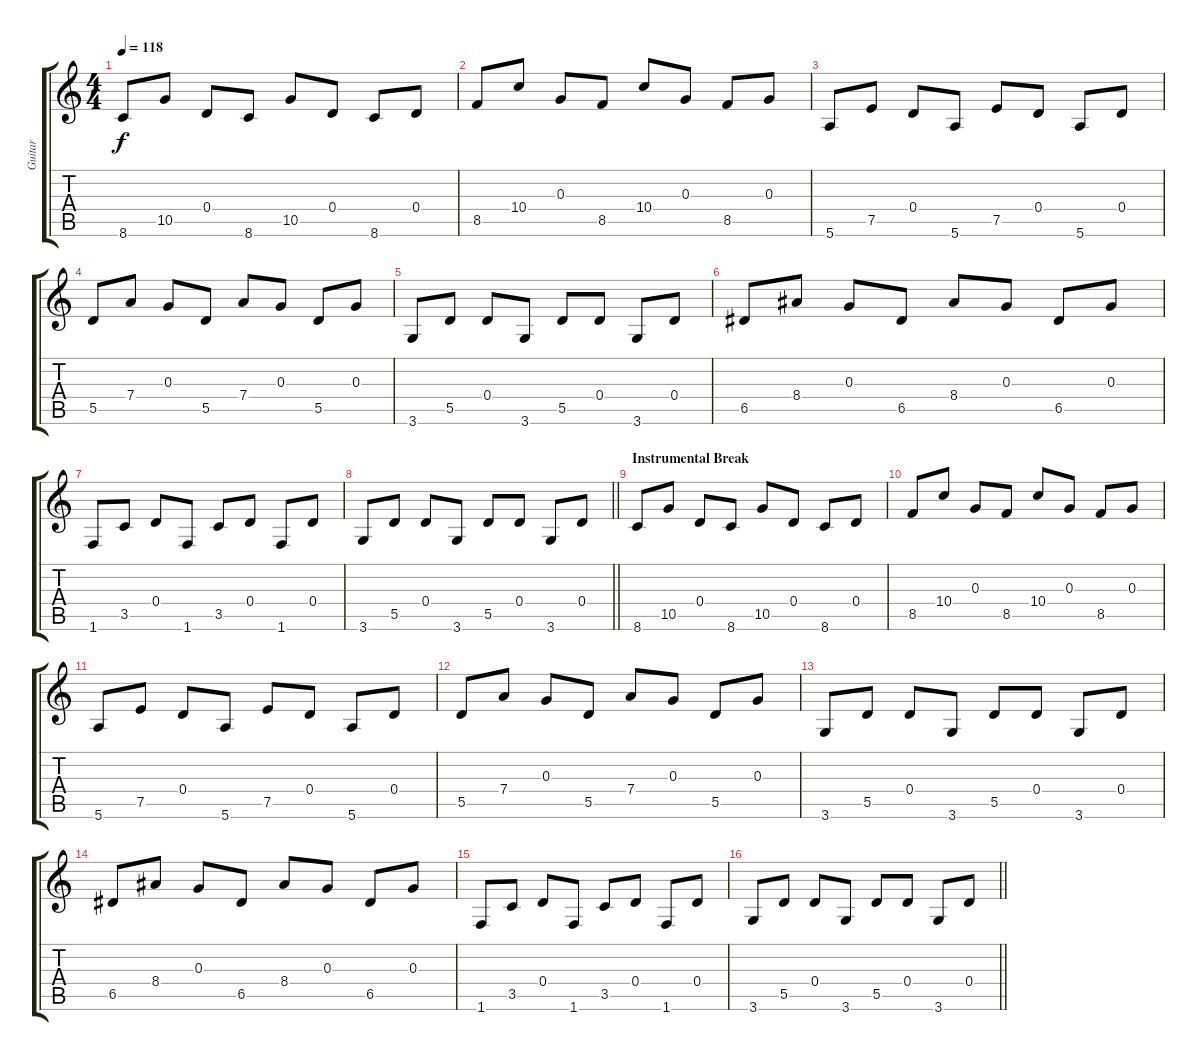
\track ("Guitar" "Guitar") {instrument overdrivenguitar}
\staff {score tabs}
\tuning (E4 B3 G3 D3 A2 E2) {hide}
\ts (4 4)
\tempo 118
\clef g2
\ks c
8.6.8{dy f} 10.5.8 0.4.8 8.6.8 10.5.8 0.4.8 8.6.8 0.4.8 |
8.5.8 10.4.8 0.3.8 8.5.8 10.4.8 0.3.8 8.5.8 0.3.8 |
5.6.8 7.5.8 0.4.8 5.6.8 7.5.8 0.4.8 5.6.8 0.4.8 |
5.5.8 7.4.8 0.3.8 5.5.8 7.4.8 0.3.8 5.5.8 0.3.8 |
3.6.8 5.5.8 0.4.8 3.6.8 5.5.8 0.4.8 3.6.8 0.4.8 |
6.5.8 8.4.8 0.3.8 6.5.8 8.4.8 0.3.8 6.5.8 0.3.8 |
1.6.8 3.5.8 0.4.8 1.6.8 3.5.8 0.4.8 1.6.8 0.4.8 |
\barLineRight lightlight
3.6.8 5.5.8 0.4.8 3.6.8 5.5.8 0.4.8 3.6.8 0.4.8 |
\section ("" "Instrumental Break")
8.6.8 10.5.8 0.4.8 8.6.8 10.5.8 0.4.8 8.6.8 0.4.8 |
8.5.8 10.4.8 0.3.8 8.5.8 10.4.8 0.3.8 8.5.8 0.3.8 |
5.6.8 7.5.8 0.4.8 5.6.8 7.5.8 0.4.8 5.6.8 0.4.8 |
5.5.8 7.4.8 0.3.8 5.5.8 7.4.8 0.3.8 5.5.8 0.3.8 |
3.6.8 5.5.8 0.4.8 3.6.8 5.5.8 0.4.8 3.6.8 0.4.8 |
6.5.8 8.4.8 0.3.8 6.5.8 8.4.8 0.3.8 6.5.8 0.3.8 |
1.6.8 3.5.8 0.4.8 1.6.8 3.5.8 0.4.8 1.6.8 0.4.8 |
\barLineRight lightlight
3.6.8 5.5.8 0.4.8 3.6.8 5.5.8 0.4.8 3.6.8 0.4.8
